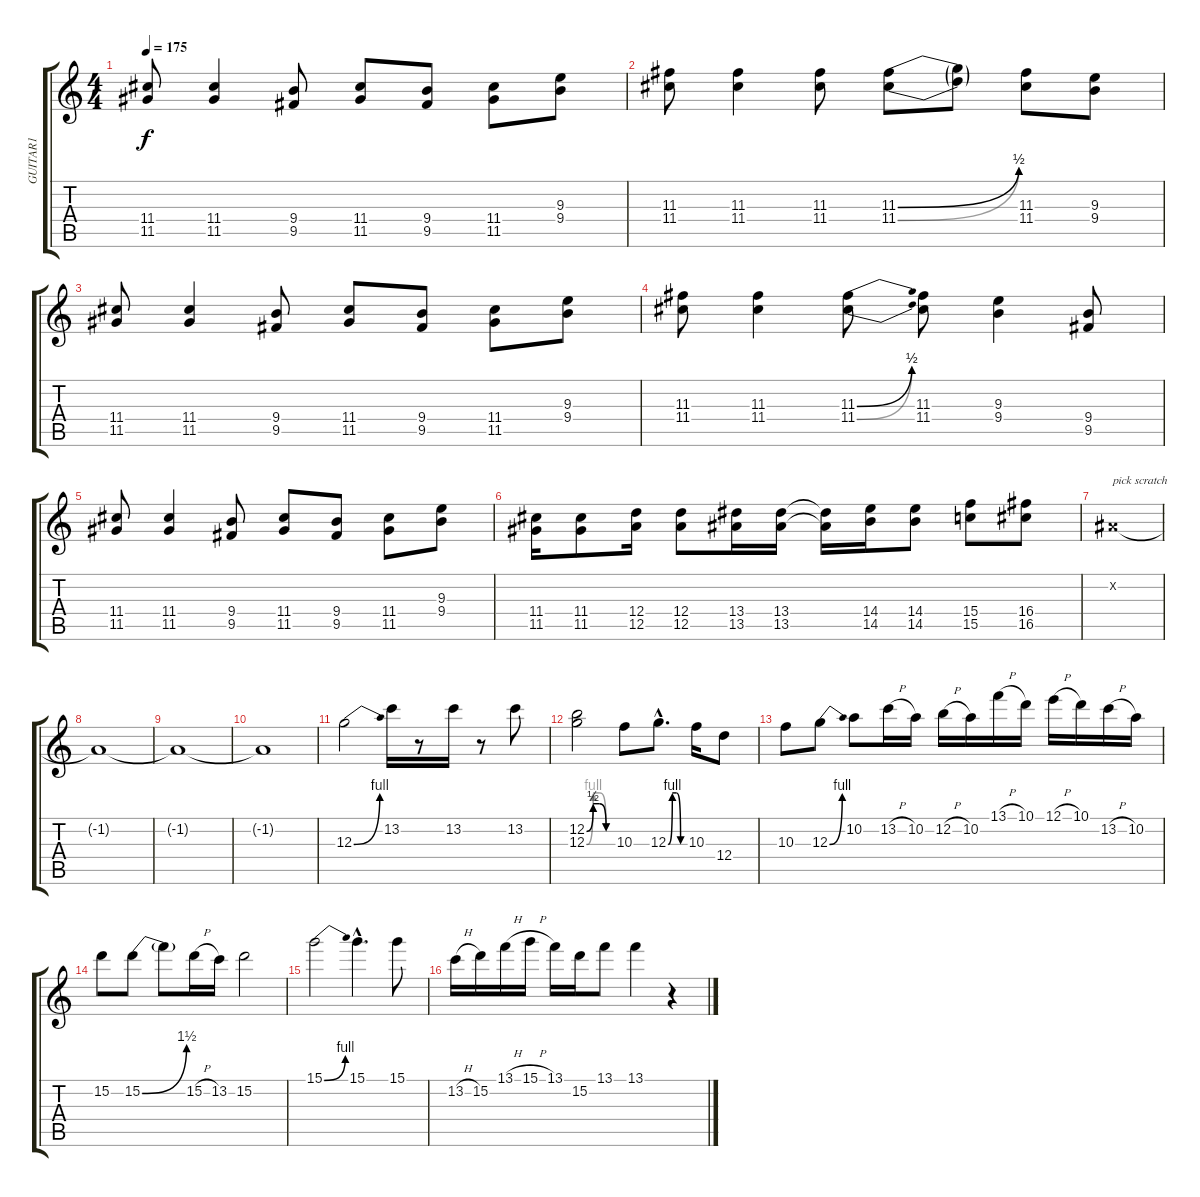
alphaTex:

\track ("GUITAR1" "GUITAR1") {instrument distortionguitar}
\staff {score tabs}
\tuning (E4 B3 G3 D3 A2 E2) {hide}
\ts (4 4)
\tempo 175
\clef g2
\ks c
(11.4 11.5).8{dy f} (11.4 11.5).4 (9.4 9.5).8 (11.4 11.5).8 (9.4 9.5).8 (11.4 11.5).8 (9.3 9.4).8 |
(11.3 11.4).8 (11.3 11.4).4 (11.3 11.4).8 (11.3{be (bend 0 0 60 2)} 11.4{be (bend 0 0 60 2)}).8 (11.3{t} 11.4{t}).8 (11.3 11.4).8 (9.3 9.4).8 |
(11.4 11.5).8 (11.4 11.5).4 (9.4 9.5).8 (11.4 11.5).8 (9.4 9.5).8 (11.4 11.5).8 (9.3 9.4).8 |
(11.3 11.4).8 (11.3 11.4).4 (11.3{be (bend 0 0 60 2)} 11.4{be (bend 0 0 60 2)}).8 (11.3 11.4).8 (9.3 9.4).4 (9.4 9.5).8 |
(11.4 11.5).8 (11.4 11.5).4 (9.4 9.5).8 (11.4 11.5).8 (9.4 9.5).8 (11.4 11.5).8 (9.3 9.4).8 |
(11.4 11.5).16 (11.4 11.5).8 (12.4 12.5).16 (12.4 12.5).8 (13.4 13.5).16 (13.4 13.5).16 (13.4{t} 13.5{t}).16 (14.4 14.5).16 (14.4 14.5).8 (15.4 15.5).8 (16.4 16.5).8 |
-1.2{x}.1{txt "pick scratch"} |
-1.2{t}.1 |
-1.2{t}.1 |
-1.2{t}.1 |
12.3{be (bend 0 0 60 4)}.2 13.2.16 r.8 13.2.16 r.8 13.2.8 |
(12.2{be (custom 0 0 15 2 30 2 45 0 60 0)} 12.3{be (custom 0 0 15 4 30 4 45 0 60 0)}).2 10.3.8 12.3{be (custom 0 0 15 4 30 4 45 0 60 0) hac}.8{d} 10.3.16 12.4.8 |
10.3.8 12.3{be (bend 0 0 60 4)}.8 10.2.8 13.2{h}.16 10.2.16 12.2{h}.16 10.2.16 13.1{h}.16 10.1.16 12.1{h}.16 10.1.16 13.2{h}.16 10.2.16 |
15.2.8 15.2{be (bend 0 0 60 6)}.8 15.2{t}.8 15.2{h}.16 13.2.16 15.2.2 |
15.1{be (bend 0 0 60 4)}.2 15.1{hac}.4{d} 15.1.8 |
13.2{h}.16 15.2.16 13.1{h}.16 15.1{h}.16 13.1.16 15.2.16 13.1.8 13.1.4 r.4
